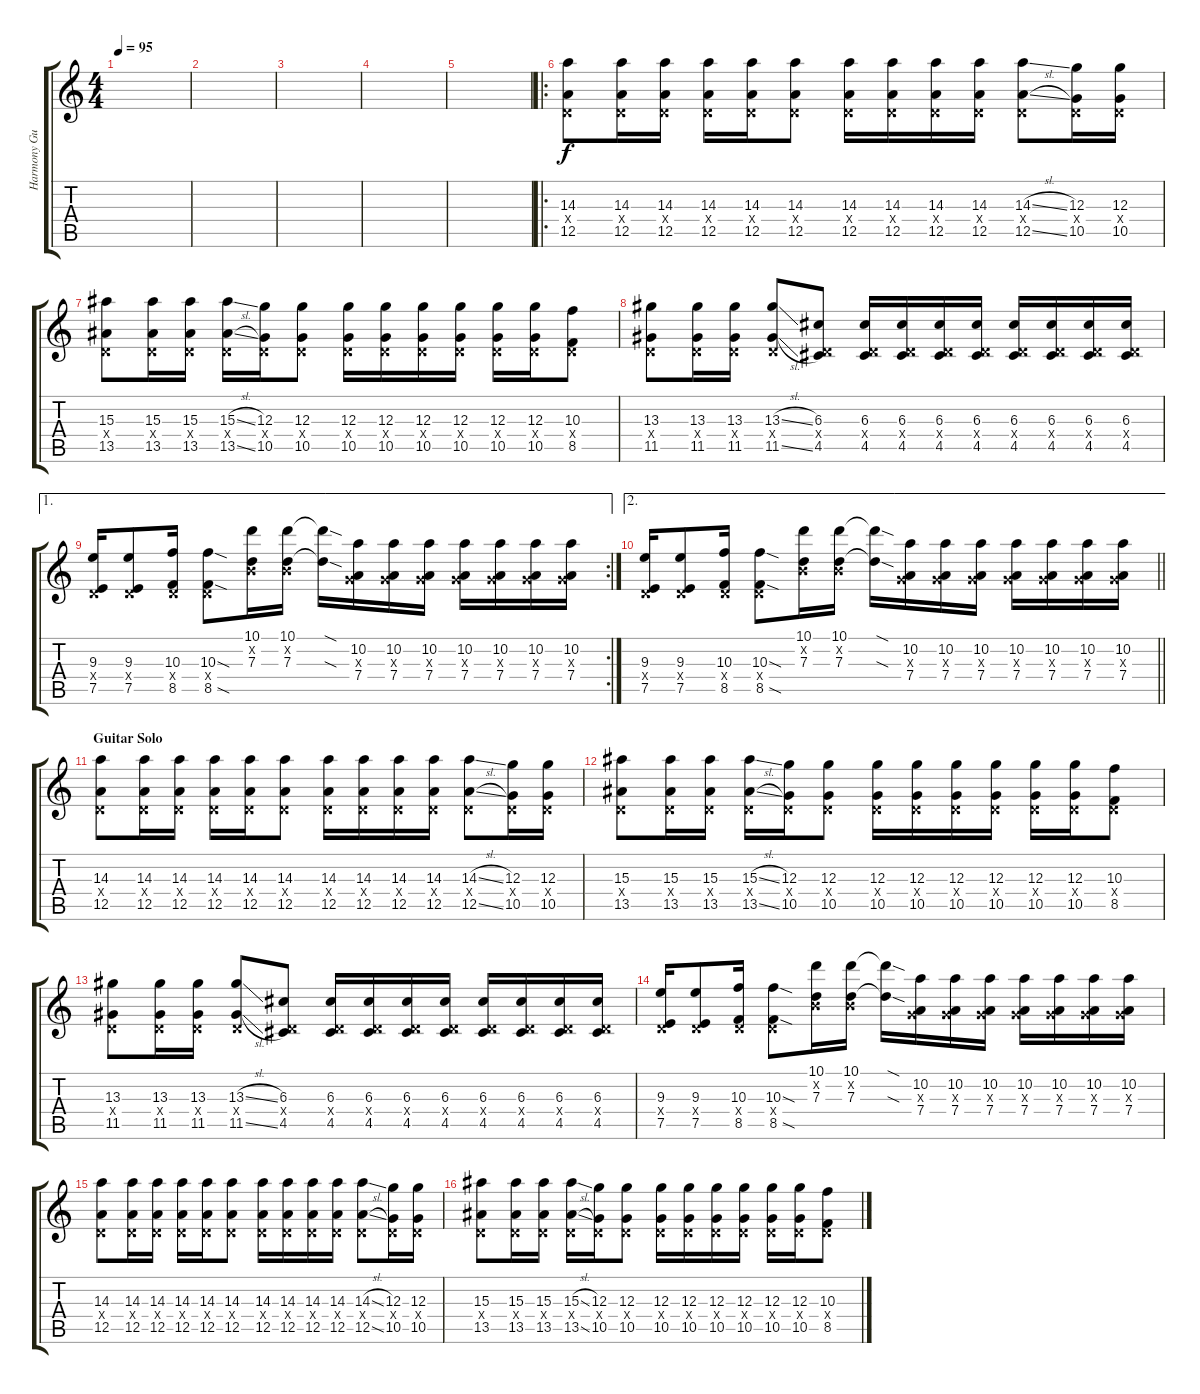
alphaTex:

\track ("Harmony Guitar" "Harmony Gu") {instrument distortionguitar}
\staff {score tabs}
\tuning (E4 B3 G3 D3 A2 D2) {hide}
\ts (4 4)
\tempo 95
\clef g2
\ks c
|
|
|
|
|
\ro
(14.3 0.4{x} 12.5).8 (14.3 0.4{x} 12.5).16 (14.3 0.4{x} 12.5).16 (14.3 0.4{x} 12.5).16 (14.3 0.4{x} 12.5).16 (14.3 0.4{x} 12.5).8 (14.3 0.4{x} 12.5).16 (14.3 0.4{x} 12.5).16 (14.3 0.4{x} 12.5).16 (14.3 0.4{x} 12.5).16 (14.3{sl} 0.4{x} 12.5{sl}).8 (12.3 0.4{x} 10.5).16 (12.3 0.4{x} 10.5).16 |
(15.3 0.4{x} 13.5).8 (15.3 0.4{x} 13.5).16 (15.3 0.4{x} 13.5).16 (15.3{sl} 0.4{x} 13.5{sl}).16 (12.3 0.4{x} 10.5).16 (12.3 0.4{x} 10.5).8 (12.3 0.4{x} 10.5).16 (12.3 0.4{x} 10.5).16 (12.3 0.4{x} 10.5).16 (12.3 0.4{x} 10.5).16 (12.3 0.4{x} 10.5).16 (12.3 0.4{x} 10.5).16 (10.3 0.4{x} 8.5).8 |
(13.3 0.4{x} 11.5).8 (13.3 0.4{x} 11.5).16 (13.3 0.4{x} 11.5).16 (13.3{sl} 0.4{x} 11.5{sl}).8 (6.3 0.4{x} 4.5).8 (6.3 0.4{x} 4.5).16 (6.3 0.4{x} 4.5).16 (6.3 0.4{x} 4.5).16 (6.3 0.4{x} 4.5).16 (6.3 0.4{x} 4.5).16 (6.3 0.4{x} 4.5).16 (6.3 0.4{x} 4.5).16 (6.3 0.4{x} 4.5).16 |
\ae 1
\rc 2
(9.3 0.4{x} 7.5).16 (9.3 0.4{x} 7.5).8 (10.3 0.4{x} 8.5).16 (10.3{sod} 0.4{x} 8.5{sod}).8 (10.1 0.2{x} 7.3).16 (10.1 0.2{x} 7.3).16 (10.1{sod t} 7.3{sod t}).16 (10.2 0.3{x} 7.4).16 (10.2 0.3{x} 7.4).16 (10.2 0.3{x} 7.4).16 (10.2 0.3{x} 7.4).16 (10.2 0.3{x} 7.4).16 (10.2 0.3{x} 7.4).16 (10.2 0.3{x} 7.4).16 |
\ae 2
\barLineRight lightlight
(9.3 0.4{x} 7.5).16 (9.3 0.4{x} 7.5).8 (10.3 0.4{x} 8.5).16 (10.3{sod} 0.4{x} 8.5{sod}).8 (10.1 0.2{x} 7.3).16 (10.1 0.2{x} 7.3).16 (10.1{sod t} 7.3{sod t}).16 (10.2 0.3{x} 7.4).16 (10.2 0.3{x} 7.4).16 (10.2 0.3{x} 7.4).16 (10.2 0.3{x} 7.4).16 (10.2 0.3{x} 7.4).16 (10.2 0.3{x} 7.4).16 (10.2 0.3{x} 7.4).16 |
\section ("" "Guitar Solo")
(14.3 0.4{x} 12.5).8{volume 7} (14.3 0.4{x} 12.5).16 (14.3 0.4{x} 12.5).16 (14.3 0.4{x} 12.5).16 (14.3 0.4{x} 12.5).16 (14.3 0.4{x} 12.5).8 (14.3 0.4{x} 12.5).16 (14.3 0.4{x} 12.5).16 (14.3 0.4{x} 12.5).16 (14.3 0.4{x} 12.5).16 (14.3{sl} 0.4{x} 12.5{sl}).8 (12.3 0.4{x} 10.5).16 (12.3 0.4{x} 10.5).16 |
(15.3 0.4{x} 13.5).8 (15.3 0.4{x} 13.5).16 (15.3 0.4{x} 13.5).16 (15.3{sl} 0.4{x} 13.5{sl}).16 (12.3 0.4{x} 10.5).16 (12.3 0.4{x} 10.5).8 (12.3 0.4{x} 10.5).16 (12.3 0.4{x} 10.5).16 (12.3 0.4{x} 10.5).16 (12.3 0.4{x} 10.5).16 (12.3 0.4{x} 10.5).16 (12.3 0.4{x} 10.5).16 (10.3 0.4{x} 8.5).8 |
(13.3 0.4{x} 11.5).8 (13.3 0.4{x} 11.5).16 (13.3 0.4{x} 11.5).16 (13.3{sl} 0.4{x} 11.5{sl}).8 (6.3 0.4{x} 4.5).8 (6.3 0.4{x} 4.5).16 (6.3 0.4{x} 4.5).16 (6.3 0.4{x} 4.5).16 (6.3 0.4{x} 4.5).16 (6.3 0.4{x} 4.5).16 (6.3 0.4{x} 4.5).16 (6.3 0.4{x} 4.5).16 (6.3 0.4{x} 4.5).16 |
(9.3 0.4{x} 7.5).16 (9.3 0.4{x} 7.5).8 (10.3 0.4{x} 8.5).16 (10.3{sod} 0.4{x} 8.5{sod}).8 (10.1 0.2{x} 7.3).16 (10.1 0.2{x} 7.3).16 (10.1{sod t} 7.3{sod t}).16 (10.2 0.3{x} 7.4).16 (10.2 0.3{x} 7.4).16 (10.2 0.3{x} 7.4).16 (10.2 0.3{x} 7.4).16 (10.2 0.3{x} 7.4).16 (10.2 0.3{x} 7.4).16 (10.2 0.3{x} 7.4).16 |
(14.3 0.4{x} 12.5).8 (14.3 0.4{x} 12.5).16 (14.3 0.4{x} 12.5).16 (14.3 0.4{x} 12.5).16 (14.3 0.4{x} 12.5).16 (14.3 0.4{x} 12.5).8 (14.3 0.4{x} 12.5).16 (14.3 0.4{x} 12.5).16 (14.3 0.4{x} 12.5).16 (14.3 0.4{x} 12.5).16 (14.3{sl} 0.4{x} 12.5{sl}).8 (12.3 0.4{x} 10.5).16 (12.3 0.4{x} 10.5).16 |
(15.3 0.4{x} 13.5).8 (15.3 0.4{x} 13.5).16 (15.3 0.4{x} 13.5).16 (15.3{sl} 0.4{x} 13.5{sl}).16 (12.3 0.4{x} 10.5).16 (12.3 0.4{x} 10.5).8 (12.3 0.4{x} 10.5).16 (12.3 0.4{x} 10.5).16 (12.3 0.4{x} 10.5).16 (12.3 0.4{x} 10.5).16 (12.3 0.4{x} 10.5).16 (12.3 0.4{x} 10.5).16 (10.3 0.4{x} 8.5).8
